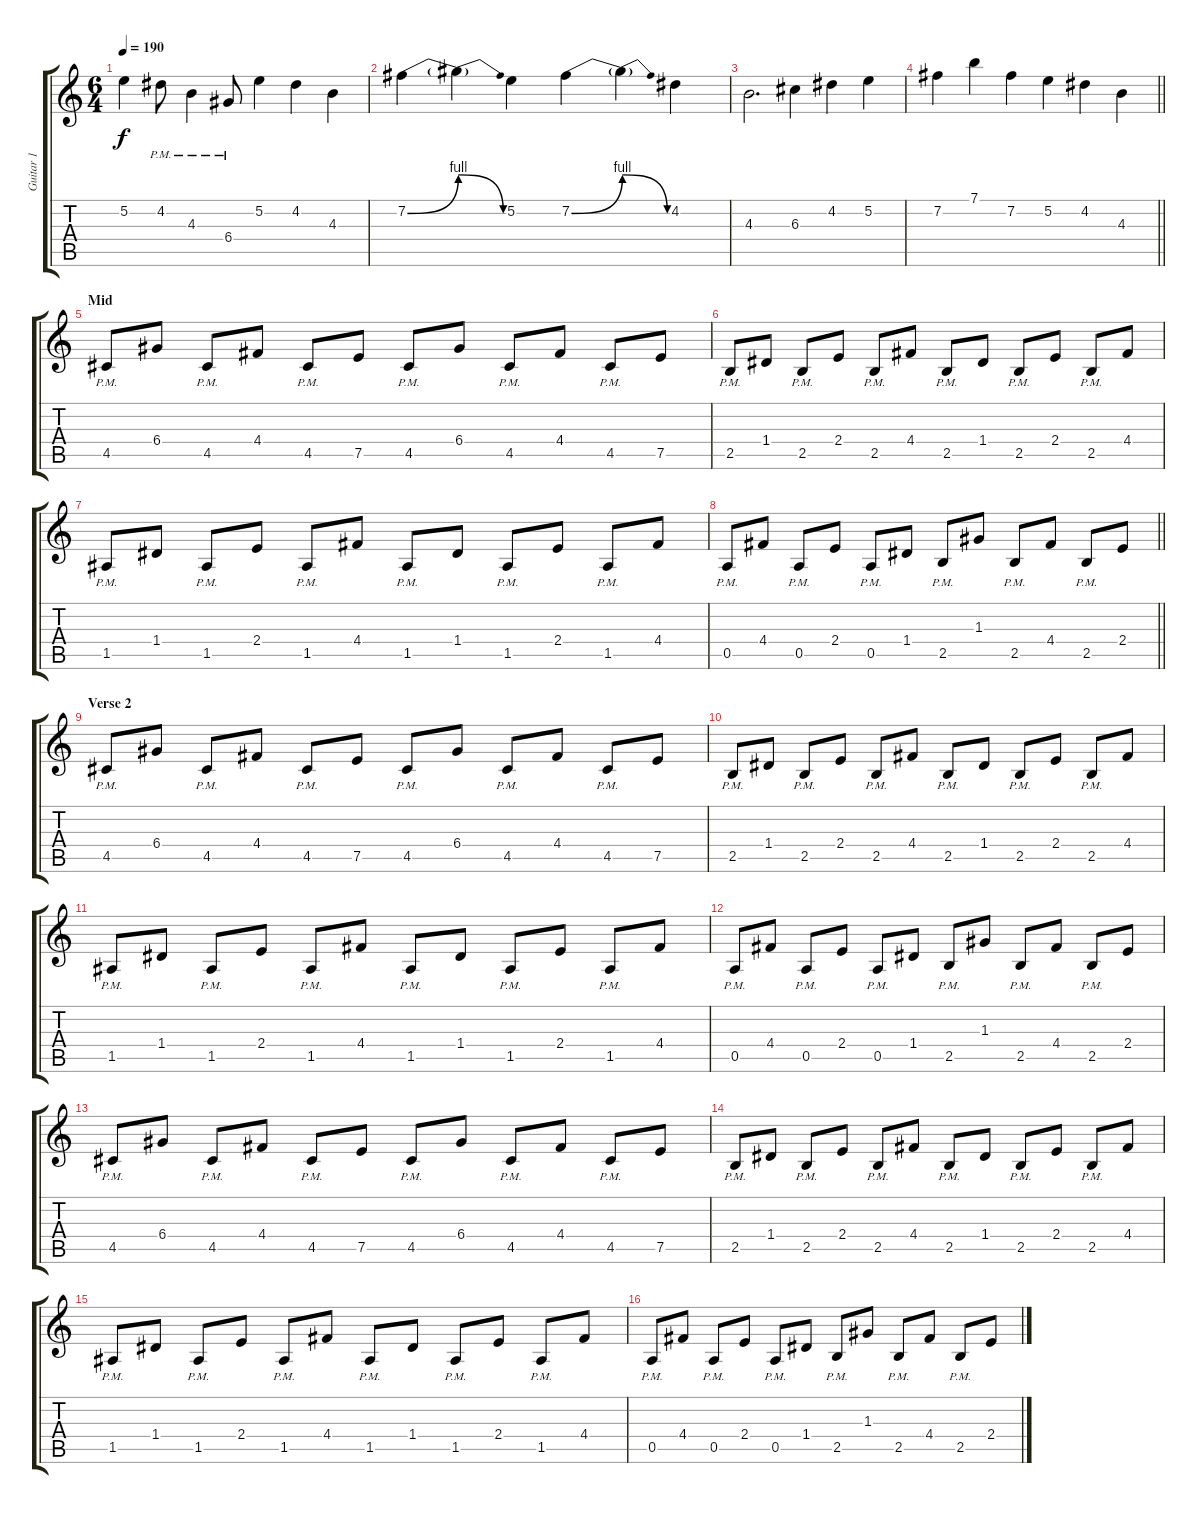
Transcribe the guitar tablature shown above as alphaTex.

\track ("Guitar 1" "Guitar 1") {instrument acousticguitarsteel}
\staff {score tabs}
\tuning (E4 B3 G3 D3 A2 E2) {hide}
\ts (6 4)
\tempo 190
\clef g2
\ks c
5.2.4{dy f} 4.2{pm}.8 4.3{pm}.4 6.4{pm}.8 5.2.4 4.2.4 4.3.4 |
7.2{be (bend 0 0 60 4)}.4 7.2{be (release 0 4 60 0) t}.4 5.2.4 7.2{be (bend 0 0 60 4)}.4 7.2{be (release 0 4 60 0) t}.4 4.2.4 |
4.3.2{d} 6.3.4 4.2.4 5.2.4 |
\barLineRight lightlight
7.2.4 7.1.4 7.2.4 5.2.4 4.2.4 4.3.4 |
\section ("" "Mid")
4.5{pm}.8 6.4.8 4.5{pm}.8 4.4.8 4.5{pm}.8 7.5.8 4.5{pm}.8 6.4.8 4.5{pm}.8 4.4.8 4.5{pm}.8 7.5.8 |
2.5{pm}.8 1.4.8 2.5{pm}.8 2.4.8 2.5{pm}.8 4.4.8 2.5{pm}.8 1.4.8 2.5{pm}.8 2.4.8 2.5{pm}.8 4.4.8 |
1.5{pm}.8 1.4.8 1.5{pm}.8 2.4.8 1.5{pm}.8 4.4.8 1.5{pm}.8 1.4.8 1.5{pm}.8 2.4.8 1.5{pm}.8 4.4.8 |
\barLineRight lightlight
0.5{pm}.8 4.4.8 0.5{pm}.8 2.4.8 0.5{pm}.8 1.4.8 2.5{pm}.8 1.3.8 2.5{pm}.8 4.4.8 2.5{pm}.8 2.4.8 |
\section ("" "Verse 2")
4.5{pm}.8 6.4.8 4.5{pm}.8 4.4.8 4.5{pm}.8 7.5.8 4.5{pm}.8 6.4.8 4.5{pm}.8 4.4.8 4.5{pm}.8 7.5.8 |
2.5{pm}.8 1.4.8 2.5{pm}.8 2.4.8 2.5{pm}.8 4.4.8 2.5{pm}.8 1.4.8 2.5{pm}.8 2.4.8 2.5{pm}.8 4.4.8 |
1.5{pm}.8 1.4.8 1.5{pm}.8 2.4.8 1.5{pm}.8 4.4.8 1.5{pm}.8 1.4.8 1.5{pm}.8 2.4.8 1.5{pm}.8 4.4.8 |
0.5{pm}.8 4.4.8 0.5{pm}.8 2.4.8 0.5{pm}.8 1.4.8 2.5{pm}.8 1.3.8 2.5{pm}.8 4.4.8 2.5{pm}.8 2.4.8 |
4.5{pm}.8 6.4.8 4.5{pm}.8 4.4.8 4.5{pm}.8 7.5.8 4.5{pm}.8 6.4.8 4.5{pm}.8 4.4.8 4.5{pm}.8 7.5.8 |
2.5{pm}.8 1.4.8 2.5{pm}.8 2.4.8 2.5{pm}.8 4.4.8 2.5{pm}.8 1.4.8 2.5{pm}.8 2.4.8 2.5{pm}.8 4.4.8 |
1.5{pm}.8 1.4.8 1.5{pm}.8 2.4.8 1.5{pm}.8 4.4.8 1.5{pm}.8 1.4.8 1.5{pm}.8 2.4.8 1.5{pm}.8 4.4.8 |
0.5{pm}.8 4.4.8 0.5{pm}.8 2.4.8 0.5{pm}.8 1.4.8 2.5{pm}.8 1.3.8 2.5{pm}.8 4.4.8 2.5{pm}.8 2.4.8
